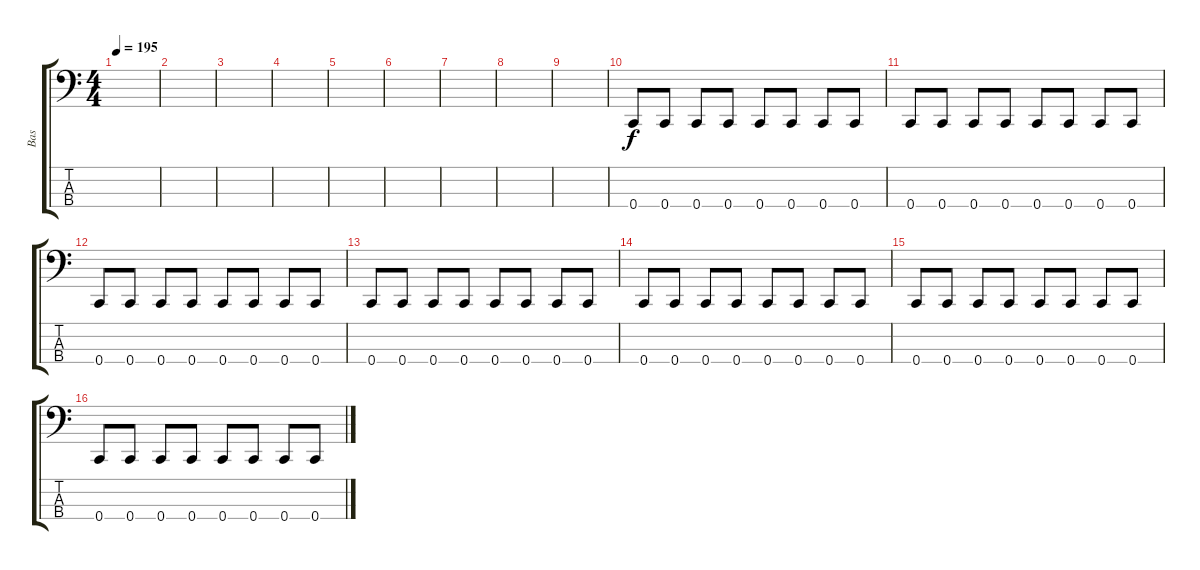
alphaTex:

\track ("Bas" "Bas") {instrument electricbasspick}
\staff {score tabs}
\tuning (F2 C2 G1 C1) {hide}
\ts (4 4)
\tempo 195
\clef f4
\ks c
|
|
|
|
|
|
|
|
|
0.4.8 0.4.8 0.4.8 0.4.8 0.4.8 0.4.8 0.4.8 0.4.8 |
0.4.8 0.4.8 0.4.8 0.4.8 0.4.8 0.4.8 0.4.8 0.4.8 |
0.4.8 0.4.8 0.4.8 0.4.8 0.4.8 0.4.8 0.4.8 0.4.8 |
0.4.8 0.4.8 0.4.8 0.4.8 0.4.8 0.4.8 0.4.8 0.4.8 |
0.4.8 0.4.8 0.4.8 0.4.8 0.4.8 0.4.8 0.4.8 0.4.8 |
0.4.8 0.4.8 0.4.8 0.4.8 0.4.8 0.4.8 0.4.8 0.4.8 |
0.4.8 0.4.8 0.4.8 0.4.8 0.4.8 0.4.8 0.4.8 0.4.8
